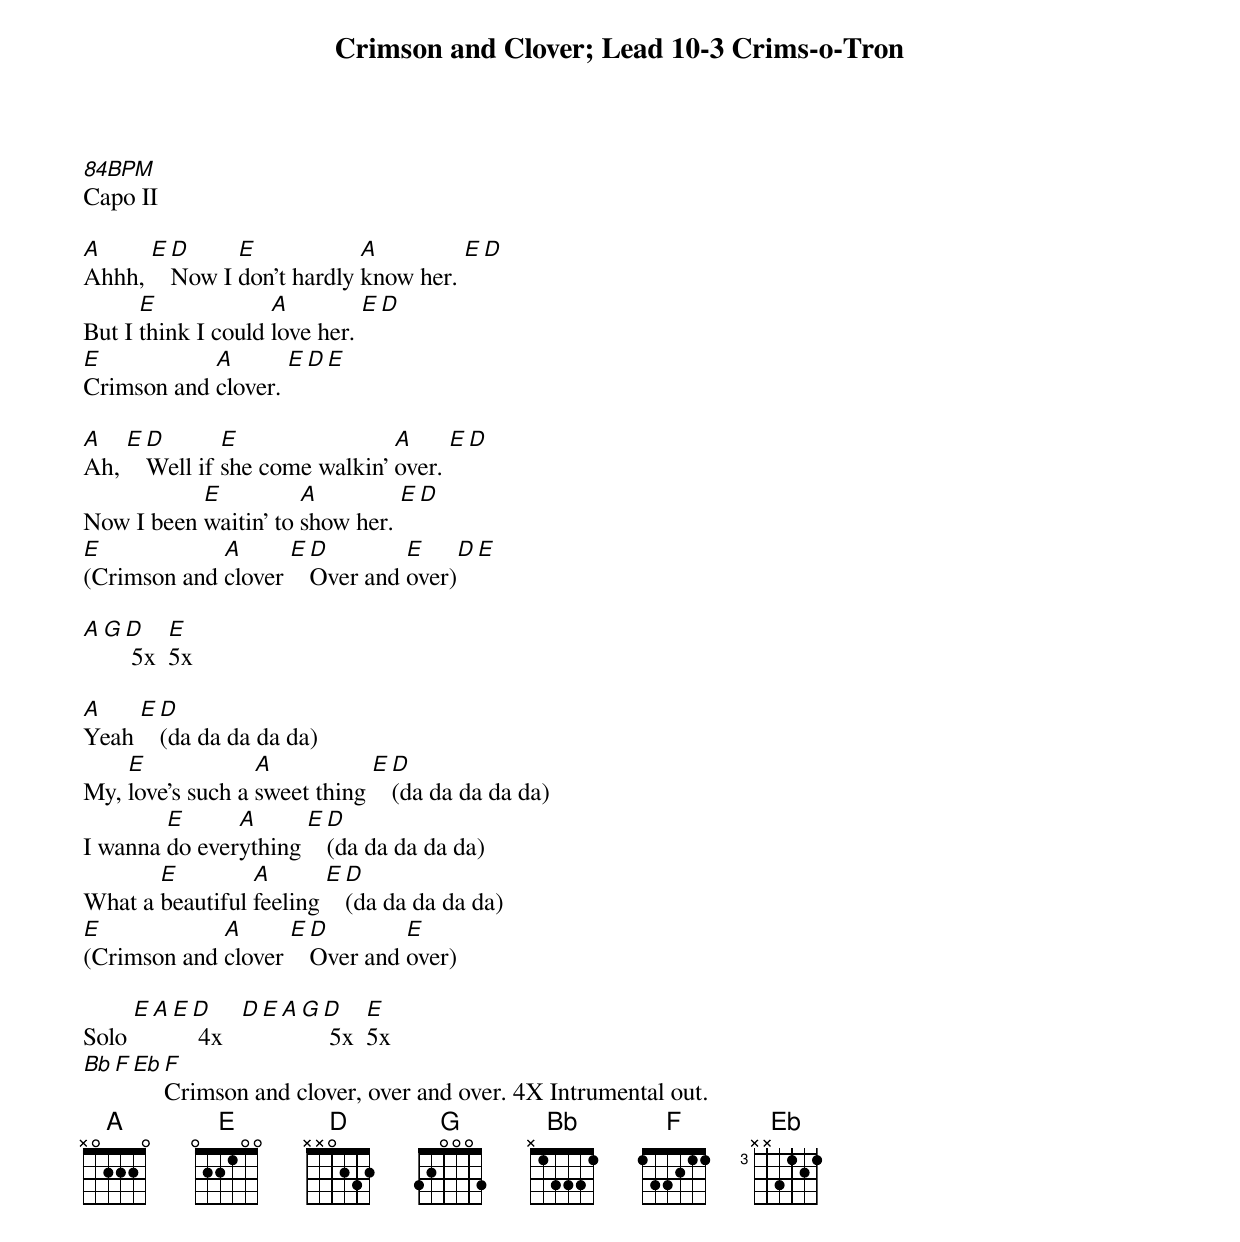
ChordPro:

{title:Crimson and Clover}
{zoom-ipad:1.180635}
{t:Lead 10-3 Crims-o-Tron}
[84BPM]Capo II

[A]Ahhh, [E][D]Now I [E]don't hardly [A]know her. [E][D]
But I [E]think I could [A]love her. [E][D]
[E]Crimson and [A]clover. [E][D][E]

[A]Ah, [E][D]Well if [E]she come walkin' [A]over. [E][D]
Now I been [E]waitin' to [A]show her. [E][D]
[E](Crimson and [A]clover [E][D]Over and [E]over)[D][E]

[A][G][D] 5x  [E]5x

[A]Yeah [E][D](da da da da da)
My, [E]love's such a [A]sweet thing [E][D](da da da da da)
I wanna [E]do ever[A]ything [E][D](da da da da da)
What a [E]beautiful [A]feeling [E][D](da da da da da)
[E](Crimson and [A]clover [E][D]Over and [E]over)

Solo [E][A][E][D] 4x   [D][E][A][G][D] 5x  [E]5x
[Bb][F][Eb][F]Crimson and clover, over and over. 4X Intrumental out.
